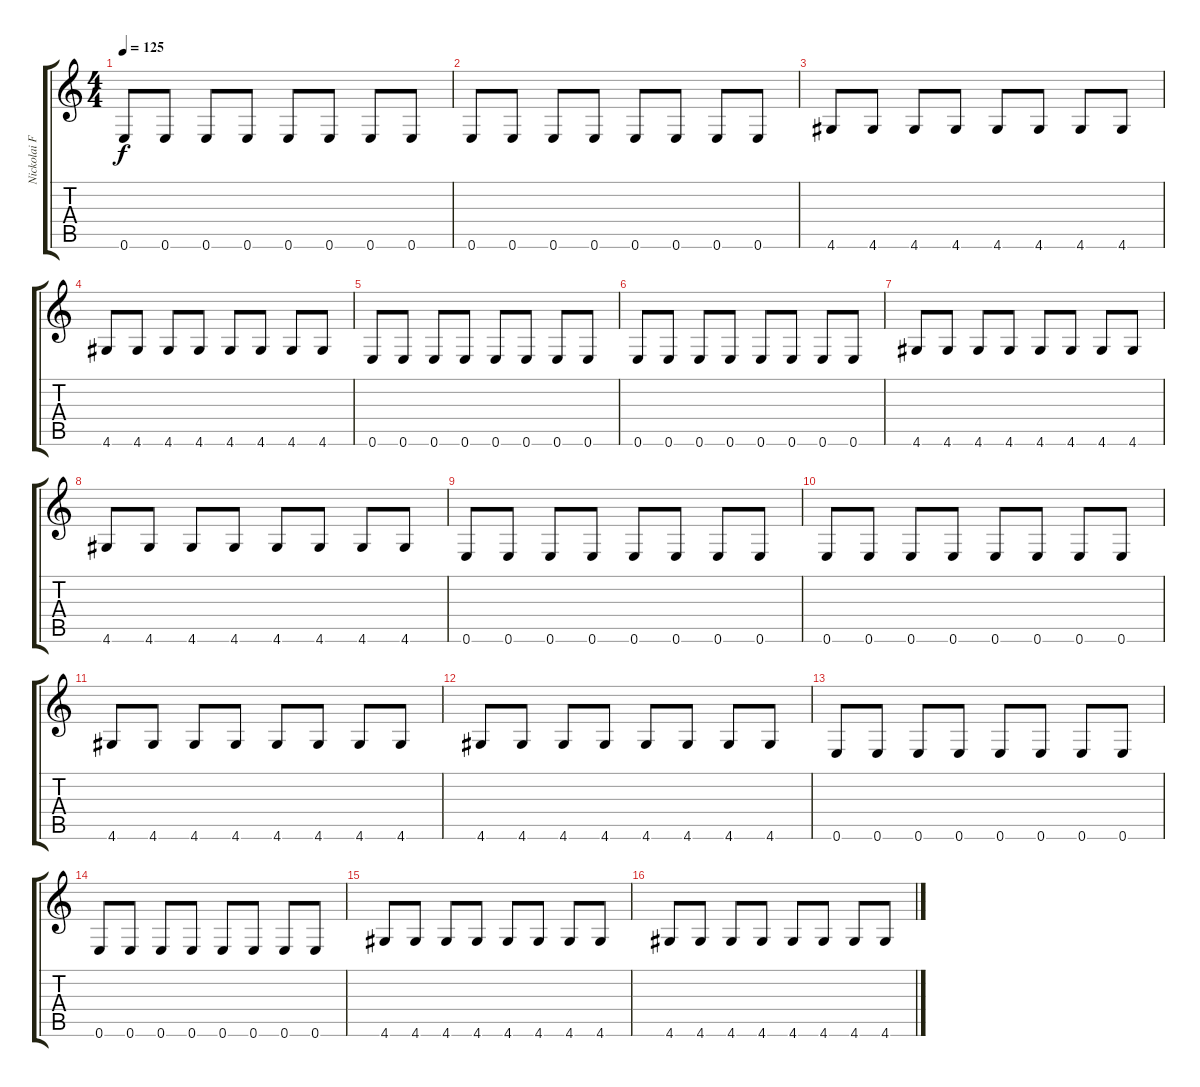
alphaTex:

\track ("Nickolai Fraiture" "Nickolai F") {instrument electricbassfinger}
\staff {score tabs}
\tuning (E4 B3 G3 D3 A2 E2) {hide}
\ts (4 4)
\tempo 125
\clef g2
\ks c
0.6.8{dy f} 0.6.8 0.6.8 0.6.8 0.6.8 0.6.8 0.6.8 0.6.8 |
0.6.8 0.6.8 0.6.8 0.6.8 0.6.8 0.6.8 0.6.8 0.6.8 |
4.6.8 4.6.8 4.6.8 4.6.8 4.6.8 4.6.8 4.6.8 4.6.8 |
4.6.8 4.6.8 4.6.8 4.6.8 4.6.8 4.6.8 4.6.8 4.6.8 |
0.6.8 0.6.8 0.6.8 0.6.8 0.6.8 0.6.8 0.6.8 0.6.8 |
0.6.8 0.6.8 0.6.8 0.6.8 0.6.8 0.6.8 0.6.8 0.6.8 |
4.6.8 4.6.8 4.6.8 4.6.8 4.6.8 4.6.8 4.6.8 4.6.8 |
4.6.8 4.6.8 4.6.8 4.6.8 4.6.8 4.6.8 4.6.8 4.6.8 |
0.6.8 0.6.8 0.6.8 0.6.8 0.6.8 0.6.8 0.6.8 0.6.8 |
0.6.8 0.6.8 0.6.8 0.6.8 0.6.8 0.6.8 0.6.8 0.6.8 |
4.6.8 4.6.8 4.6.8 4.6.8 4.6.8 4.6.8 4.6.8 4.6.8 |
4.6.8 4.6.8 4.6.8 4.6.8 4.6.8 4.6.8 4.6.8 4.6.8 |
0.6.8 0.6.8 0.6.8 0.6.8 0.6.8 0.6.8 0.6.8 0.6.8 |
0.6.8 0.6.8 0.6.8 0.6.8 0.6.8 0.6.8 0.6.8 0.6.8 |
4.6.8 4.6.8 4.6.8 4.6.8 4.6.8 4.6.8 4.6.8 4.6.8 |
4.6.8 4.6.8 4.6.8 4.6.8 4.6.8 4.6.8 4.6.8 4.6.8
